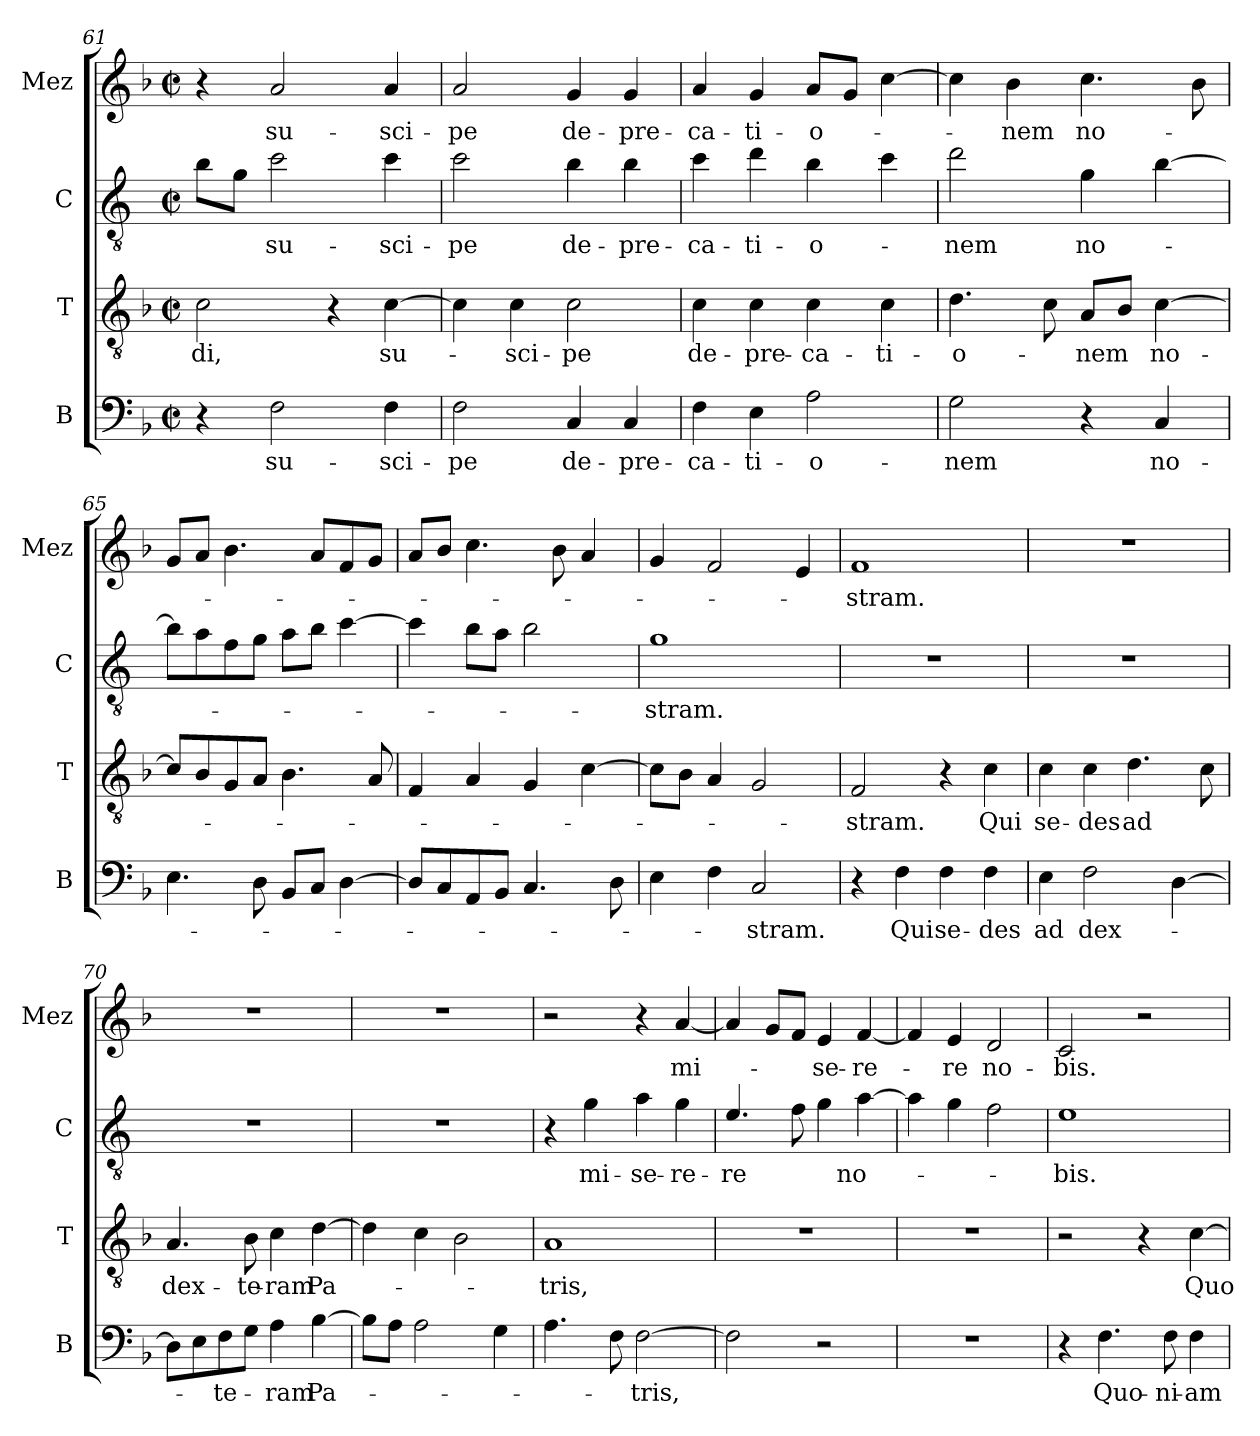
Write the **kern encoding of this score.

**kern	**text	**kern	**text	**kern	**text	**kern	**text
*part4	*part4	*part3	*part3	*part2	*part2	*part1	*part1
*staff4	*staff4	*staff3	*staff3	*staff2	*staff2	*staff1	*staff1
*I"B	*	*I"T	*	*I"C	*	*I"Mez	*
*I'B	*	*I'T	*	*I'C	*	*I'Mez	*
*clefF4	*	*clefGv2	*	*clefGv2	*	*clefG2	*
*	*	*	*	*ITrd4c7	*	*	*
*k[b-]	*	*k[b-]	*	*k[b-]	*	*k[b-]	*
*M2/2	*	*M2/2	*	*M2/2	*	*M2/2	*
*met(c|)	*	*met(c|)	*	*met(c|)	*	*met(c|)	*
=61	=61	=61	=61	=61	=61	=61	=61
!	!	!	!LO:LY:b	!	!	!	!
4r	.	2c\	-di,	8e\L	.	4r	.
.	.	.	.	8c\J	.	.	.
!	!LO:LY:b	!	!	!	!LO:LY:b	!	!LO:LY:b
2F\	su-	.	.	2f\	su-	2a/	su-
.	.	4r	.	.	.	.	.
!	!LO:LY:b	!	!LO:LY:b	!	!LO:LY:b	!	!LO:LY:b
4F\	-sci-	[4c\	su-	4f\	-sci-	4a/	-sci-
=62	=62	=62	=62	=62	=62	=62	=62
!	!LO:LY:b	!	!	!	!LO:LY:b	!	!LO:LY:b
2F\	-pe	4c\]	.	2f\	-pe	2a/	-pe
!	!	!	!LO:LY:b	!	!	!	!
.	.	4c\	-sci-	.	.	.	.
!	!LO:LY:b	!	!LO:LY:b	!	!LO:LY:b	!	!LO:LY:b
4C/	de-	2c\	-pe	4e\	de-	4g/	de-
!	!LO:LY:b	!	!	!	!LO:LY:b	!	!LO:LY:b
4C/	-pre-	.	.	4e\	-pre-	4g/	-pre-
=63	=63	=63	=63	=63	=63	=63	=63
!	!LO:LY:b	!	!LO:LY:b	!	!LO:LY:b	!	!LO:LY:b
4F\	-ca-	4c\	de-	4f\	-ca-	4a/	-ca-
!	!LO:LY:b	!	!LO:LY:b	!	!LO:LY:b	!	!LO:LY:b
4E\	-ti-	4c\	-pre-	4g\	-ti-	4g/	-ti-
!	!LO:LY:b	!	!LO:LY:b	!	!LO:LY:b	!	!LO:LY:b
2A\	-o-	4c\	-ca-	4e\	-o-	8a/L	-o-
.	.	.	.	.	.	8g/J	.
!	!	!	!LO:LY:b	!	!	!	!
.	.	4c\	-ti-	4f\	.	[4cc\	.
!!LO:LB:g=z
=64	=64	=64	=64	=64	=64	=64	=64
!	!LO:LY:b	!	!LO:LY:b	!	!LO:LY:b	!	!
2G\	-nem	4.d\	-o-	2g\	-nem	4cc\]	.
!	!	!	!	!	!	!	!LO:LY:b
.	.	.	.	.	.	4b-\	-nem
.	.	8c\	.	.	.	.	.
!	!	!	!LO:LY:b	!	!LO:LY:b	!	!LO:LY:b
4r	.	8A/L	-nem	4c\	no-	4.cc\	no-
.	.	8B-/J	.	.	.	.	.
!	!LO:LY:b	!	!LO:LY:b	!	!	!	!
4C/	no-	[4c\	no-	[4e\	.	.	.
.	.	.	.	.	.	8b-\	.
=65	=65	=65	=65	=65	=65	=65	=65
4.E\	.	8c/L]	.	8e\L]	.	8g/L	.
.	.	8B-/	.	8d\	.	8a/J	.
.	.	8G/	.	8B-\	.	4.b-\	.
8D\	.	8A/J	.	8c\J	.	.	.
8BB-/L	.	4.B-\	.	8d\L	.	.	.
8C/J	.	.	.	8e\J	.	8a/L	.
[4D\	.	.	.	[4f\	.	8f/	.
.	.	8A/	.	.	.	8g/J	.
=66	=66	=66	=66	=66	=66	=66	=66
8D/L]	.	4F/	.	4f\]	.	8a/L	.
8C/	.	.	.	.	.	8b-/J	.
8AA/	.	4A/	.	8e\L	.	4.cc\	.
8BB-/J	.	.	.	8d\J	.	.	.
4.C/	.	4G/	.	2e\	.	.	.
.	.	.	.	.	.	8b-\	.
.	.	[4c\	.	.	.	4a/	.
8D\	.	.	.	.	.	.	.
=67	=67	=67	=67	=67	=67	=67	=67
!	!	!	!	!	!LO:LY:b	!	!
4E\	.	8c\L]	.	1c	-stram.	4g/	.
.	.	8B-\J	.	.	.	.	.
4F\	.	4A/	.	.	.	2f/	.
!	!LO:LY:b	!	!	!	!	!	!
2C/	-stram.	2G/	.	.	.	.	.
.	.	.	.	.	.	4e/	.
=68	=68	=68	=68	=68	=68	=68	=68
!	!	!	!LO:LY:b	!	!	!	!LO:LY:b
4r	.	2F/	-stram.	1r	.	1f	-stram.
!	!LO:LY:b	!	!	!	!	!	!
4F\	Qui	.	.	.	.	.	.
!	!LO:LY:b	!	!	!	!	!	!
4F\	se-	4r	.	.	.	.	.
!	!LO:LY:b	!	!LO:LY:b	!	!	!	!
4F\	-des	4c\	Qui	.	.	.	.
!!LO:PB:g=z
=69	=69	=69	=69	=69	=69	=69	=69
!	!LO:LY:b	!	!LO:LY:b	!	!	!	!
4E\	ad	4c\	se-	1r	.	1r	.
!	!LO:LY:b	!	!LO:LY:b	!	!	!	!
2F\	dex-	4c\	-des	.	.	.	.
!	!	!	!LO:LY:b	!	!	!	!
.	.	4.d\	ad	.	.	.	.
[4D\	.	.	.	.	.	.	.
.	.	8c\	.	.	.	.	.
=70	=70	=70	=70	=70	=70	=70	=70
!	!	!	!LO:LY:b	!	!	!	!
8D\L]	.	4.A/	dex-	1r	.	1r	.
8E\	.	.	.	.	.	.	.
!	!LO:LY:b	!	!	!	!	!	!
8F\	-te-	.	.	.	.	.	.
!	!	!	!LO:LY:b	!	!	!	!
8G\J	.	8B-\	-te-	.	.	.	.
!	!LO:LY:b	!	!LO:LY:b	!	!	!	!
4A\	-ram	4c\	-ram	.	.	.	.
!	!LO:LY:b	!	!LO:LY:b	!	!	!	!
[4B-\	Pa-	[4d\	Pa-	.	.	.	.
=71	=71	=71	=71	=71	=71	=71	=71
8B-\L]	.	4d\]	.	1r	.	1r	.
8A\J	.	.	.	.	.	.	.
2A\	.	4c\	.	.	.	.	.
.	.	2B-\	.	.	.	.	.
4G\	.	.	.	.	.	.	.
=72	=72	=72	=72	=72	=72	=72	=72
!	!	!	!LO:LY:b	!	!	!	!
4.A\	.	1A	-tris,	4r	.	2r	.
!	!	!	!	!	!LO:LY:b	!	!
.	.	.	.	4c\	mi-	.	.
8F\	.	.	.	.	.	.	.
!	!LO:LY:b	!	!	!	!LO:LY:b	!	!
[2F\	-tris,	.	.	4d\	-se-	4r	.
!	!	!	!	!	!LO:LY:b	!	!LO:LY:b
.	.	.	.	4c\	-re-	[4a/	mi-
=73	=73	=73	=73	=73	=73	=73	=73
!	!	!	!	!	!LO:LY:b	!	!
2F\]	.	1r	.	4.A/	-re	4a/]	.
.	.	.	.	.	.	8g/L	.
.	.	.	.	8B-\	.	8f/J	.
!	!	!	!	!	!	!	!LO:LY:b
2r	.	.	.	4c\	.	4e/	-se-
!	!	!	!	!	!LO:LY:b	!	!LO:LY:b
.	.	.	.	[4d\	no-	[4f/	-re-
!!LO:LB:g=z
=74	=74	=74	=74	=74	=74	=74	=74
1r	.	1r	.	4d\]	.	4f/]	.
!	!	!	!	!	!	!	!LO:LY:b
.	.	.	.	4c\	.	4e/	-re
!	!	!	!	!	!	!	!LO:LY:b
.	.	.	.	2B-\	.	2d/	no-
=75	=75	=75	=75	=75	=75	=75	=75
!	!	!	!	!	!LO:LY:b	!	!LO:LY:b
4r	.	2r	.	1A	-bis.	2c/	-bis.
!	!LO:LY:b	!	!	!	!	!	!
4.F\	Quo-	.	.	.	.	.	.
.	.	4r	.	.	.	2r	.
!	!LO:LY:b	!	!	!	!	!	!
8F\	-ni-	.	.	.	.	.	.
!	!LO:LY:b	!	!LO:LY:b	!	!	!	!
4F\	-am	[4c\	Quo-	.	.	.	.
=	=	=	=	=	=	=	=
*-	*-	*-	*-	*-	*-	*-	*-
